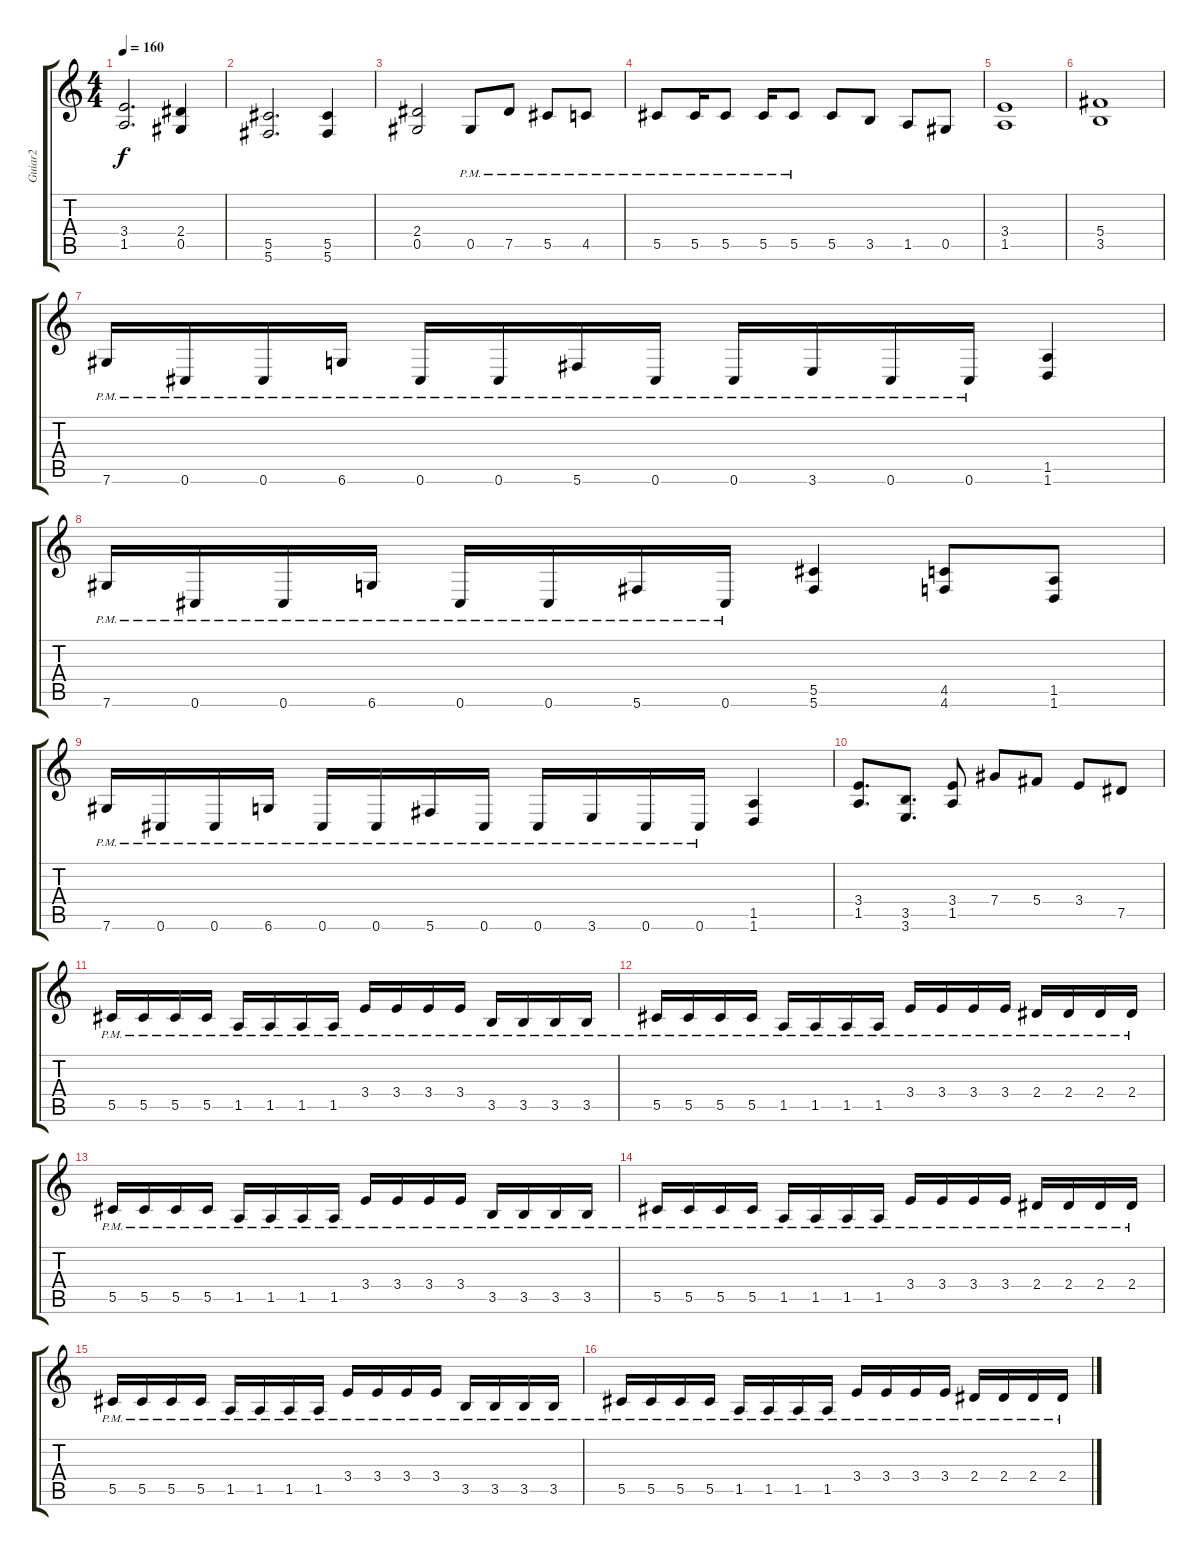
\track ("Guiar2" "Guiar2") {instrument distortionguitar}
\staff {score tabs}
\tuning (Eb4 Bb3 Gb3 Db3 Ab2 Db2) {hide}
\ts (4 4)
\tempo 160
\clef g2
\ks c
(3.4 1.5).2{d dy f} (2.4 0.5).4 |
(5.5 5.6).2{d} (5.5 5.6).4 |
(2.4 0.5).2 0.5{pm}.8 7.5{pm}.8 5.5{pm}.8 4.5{pm}.8 |
5.5{pm}.8 5.5{pm}.16 5.5{pm}.8 5.5{pm}.16 5.5{pm}.8 5.5.8 3.5.8 1.5.8 0.5.8 |
(3.4 1.5).1 |
(5.4 3.5).1 |
7.6{pm}.16 0.6{pm}.16 0.6{pm}.16 6.6{pm}.16 0.6{pm}.16 0.6{pm}.16 5.6{pm}.16 0.6{pm}.16 0.6{pm}.16 3.6{pm}.16 0.6{pm}.16 0.6{pm}.16 (1.5 1.6).4 |
7.6{pm}.16 0.6{pm}.16 0.6{pm}.16 6.6{pm}.16 0.6{pm}.16 0.6{pm}.16 5.6{pm}.16 0.6{pm}.16 (5.5 5.6).4 (4.5 4.6).8 (1.5 1.6).8 |
7.6{pm}.16 0.6{pm}.16 0.6{pm}.16 6.6{pm}.16 0.6{pm}.16 0.6{pm}.16 5.6{pm}.16 0.6{pm}.16 0.6{pm}.16 3.6{pm}.16 0.6{pm}.16 0.6{pm}.16 (1.5 1.6).4 |
(3.4 1.5).8{d} (3.5 3.6).8{d} (3.4 1.5).8 7.4.8 5.4.8 3.4.8 7.5.8 |
5.5{pm}.16 5.5{pm}.16 5.5{pm}.16 5.5{pm}.16 1.5{pm}.16 1.5{pm}.16 1.5{pm}.16 1.5{pm}.16 3.4{pm}.16 3.4{pm}.16 3.4{pm}.16 3.4{pm}.16 3.5{pm}.16 3.5{pm}.16 3.5{pm}.16 3.5{pm}.16 |
5.5{pm}.16 5.5{pm}.16 5.5{pm}.16 5.5{pm}.16 1.5{pm}.16 1.5{pm}.16 1.5{pm}.16 1.5{pm}.16 3.4{pm}.16 3.4{pm}.16 3.4{pm}.16 3.4{pm}.16 2.4{pm}.16 2.4{pm}.16 2.4{pm}.16 2.4{pm}.16 |
5.5{pm}.16 5.5{pm}.16 5.5{pm}.16 5.5{pm}.16 1.5{pm}.16 1.5{pm}.16 1.5{pm}.16 1.5{pm}.16 3.4{pm}.16 3.4{pm}.16 3.4{pm}.16 3.4{pm}.16 3.5{pm}.16 3.5{pm}.16 3.5{pm}.16 3.5{pm}.16 |
5.5{pm}.16 5.5{pm}.16 5.5{pm}.16 5.5{pm}.16 1.5{pm}.16 1.5{pm}.16 1.5{pm}.16 1.5{pm}.16 3.4{pm}.16 3.4{pm}.16 3.4{pm}.16 3.4{pm}.16 2.4{pm}.16 2.4{pm}.16 2.4{pm}.16 2.4{pm}.16 |
5.5{pm}.16 5.5{pm}.16 5.5{pm}.16 5.5{pm}.16 1.5{pm}.16 1.5{pm}.16 1.5{pm}.16 1.5{pm}.16 3.4{pm}.16 3.4{pm}.16 3.4{pm}.16 3.4{pm}.16 3.5{pm}.16 3.5{pm}.16 3.5{pm}.16 3.5{pm}.16 |
5.5{pm}.16 5.5{pm}.16 5.5{pm}.16 5.5{pm}.16 1.5{pm}.16 1.5{pm}.16 1.5{pm}.16 1.5{pm}.16 3.4{pm}.16 3.4{pm}.16 3.4{pm}.16 3.4{pm}.16 2.4{pm}.16 2.4{pm}.16 2.4{pm}.16 2.4{pm}.16
